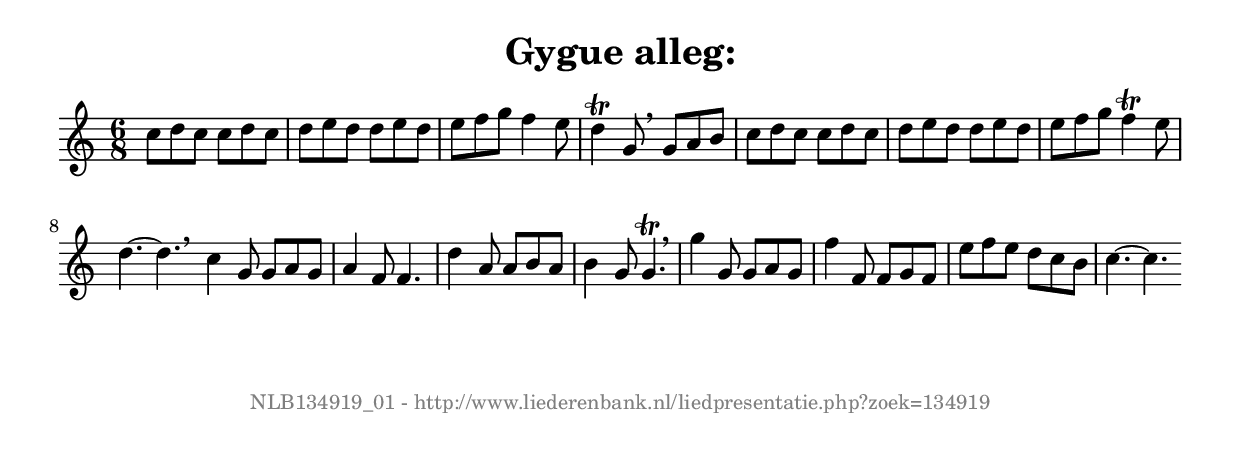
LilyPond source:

%
% produced by wce2krn 1.64 (7 June 2014)
%
\version"2.16"
#(append! paper-alist '(("long" . (cons (* 210 mm) (* 2000 mm)))))
#(set-default-paper-size "long")
sb = {\breathe}
mBreak = {\breathe }
bBreak = {\breathe }
x = {\once\override NoteHead #'style = #'cross }
gl=\glissando
itime={\override Staff.TimeSignature #'stencil = ##f }
ficta = {\once\set suggestAccidentals = ##t}
fine = {\once\override Score.RehearsalMark #'self-alignment-X = #1 \mark \markup {\italic{Fine}}}
dc = {\once\override Score.RehearsalMark #'self-alignment-X = #1 \mark \markup {\italic{D.C.}}}
dcf = {\once\override Score.RehearsalMark #'self-alignment-X = #1 \mark \markup {\italic{D.C. al Fine}}}
dcc = {\once\override Score.RehearsalMark #'self-alignment-X = #1 \mark \markup {\italic{D.C. al Coda}}}
ds = {\once\override Score.RehearsalMark #'self-alignment-X = #1 \mark \markup {\italic{D.S.}}}
dsf = {\once\override Score.RehearsalMark #'self-alignment-X = #1 \mark \markup {\italic{D.S. al Fine}}}
dsc = {\once\override Score.RehearsalMark #'self-alignment-X = #1 \mark \markup {\italic{D.S. al Coda}}}
pv = {\set Score.repeatCommands = #'((volta "1"))}
sv = {\set Score.repeatCommands = #'((volta "2"))}
tv = {\set Score.repeatCommands = #'((volta "3"))}
qv = {\set Score.repeatCommands = #'((volta "4"))}
xv = {\set Score.repeatCommands = #'((volta #f))}
\header{ tagline = ""
title = "Gygue alleg:"
}
\score {{
\key c \major
\relative g'
{
\set melismaBusyProperties = #'()
\time 6/8
\tempo 4=120
\override Score.MetronomeMark #'transparent = ##t
\override Score.RehearsalMark #'break-visibility = #(vector #t #t #f)
c8 d c c d c d e d d e d e f g f4 e8 d4^\trill g,8 \sb g a b c d c c d c d e d d e d e f g f4^\trill e8 d4.~ d4. \bar ":|:" \bBreak
c4 g8 g a g a4 f8 f4. d'4 a8 a b a b4 g8 g4.^\trill \sb g'4 g,8 g a g f'4 f,8 f g f e' f e d c b c4.~ c \bar ":|"
 }}
 \midi { }
 \layout {
            indent = 0.0\cm
}
}
\markup { \vspace #0 } \markup { \with-color #grey \fill-line { \center-column { \smaller "NLB134919_01 - http://www.liederenbank.nl/liedpresentatie.php?zoek=134919" } } }
